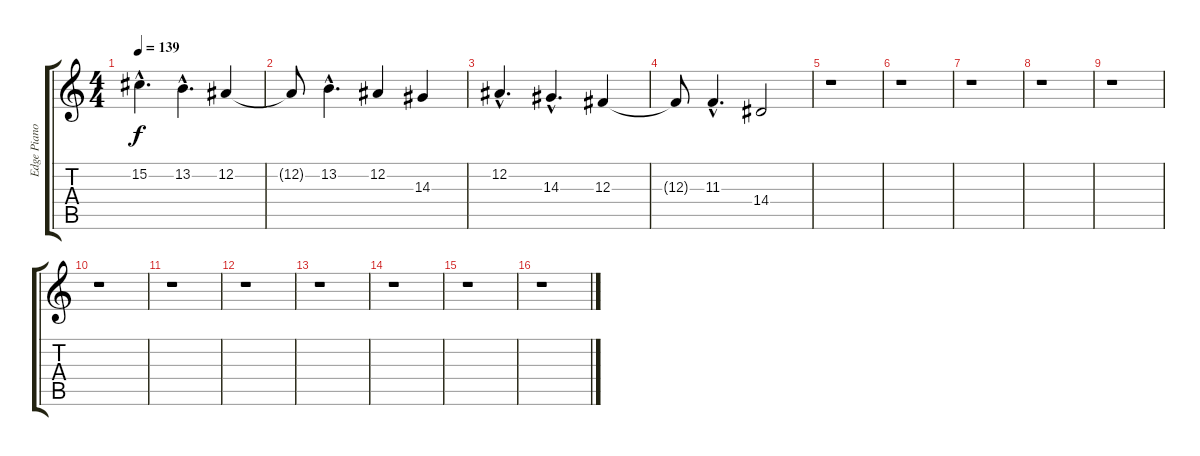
\track ("Edge Piano 3" "Edge Piano") {instrument electricgrandpiano}
\staff {score tabs}
\tuning (Eb4 Bb3 Gb3 Db3 Ab2 Eb2) {hide}
\ts (4 4)
\tempo 139
\clef g2
\ks c
15.2{hac}.4{d dy f} 13.2{hac}.4{d} 12.2.4 |
12.2{t}.8 13.2{hac}.4{d} 12.2.4 14.3.4 |
12.2{hac}.4{d} 14.3{hac}.4{d} 12.3.4 |
12.3{t}.8 11.3{hac}.4{d} 14.4.2 |
r.1 |
r.1 |
r.1 |
r.1 |
r.1 |
r.1 |
r.1 |
r.1 |
r.1 |
r.1 |
r.1 |
r.1
